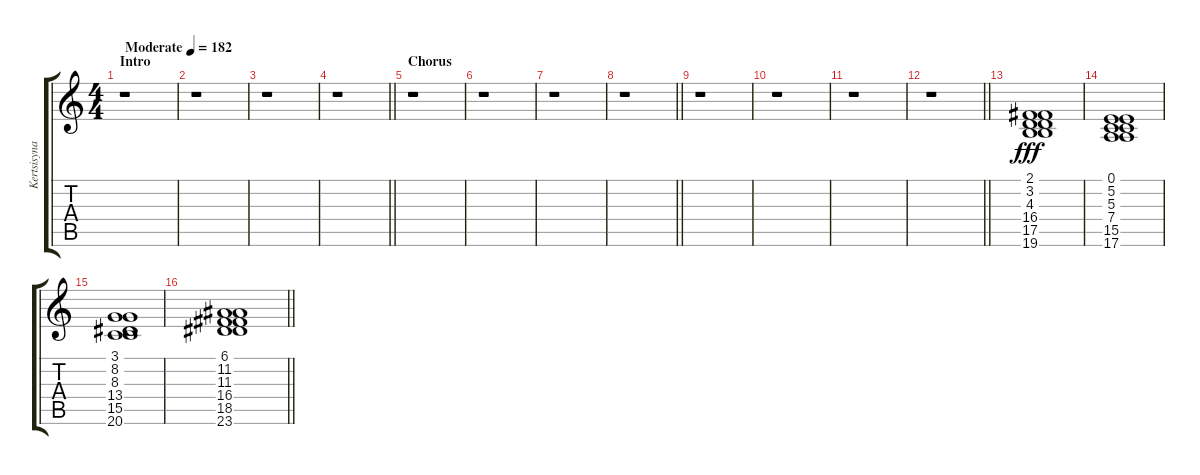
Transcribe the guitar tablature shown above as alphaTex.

\track ("Kertsisyna" "Kertsisyna") {instrument pad4choir}
\staff {score tabs}
\tuning (E4 B3 G3 D3 A2 E2) {hide}
\ts (4 4)
\section ("" "Intro")
\tempo (182 "Moderate")
\clef g2
\ks c
r.1{dy fff instrument pad4choir} |
r.1 |
r.1 |
\barLineRight lightlight
r.1 |
\section ("" "Chorus")
r.1 |
r.1 |
r.1 |
\barLineRight lightlight
r.1 |
r.1 |
r.1 |
r.1 |
\barLineRight lightlight
r.1 |
(2.1 3.2 4.3 16.4 17.5 19.6).1 |
(0.1 5.2 5.3 7.4 15.5 17.6).1 |
(3.1 8.2 8.3 13.4 15.5 20.6).1 |
\barLineRight lightlight
(6.1 11.2 11.3 16.4 18.5 23.6).1
